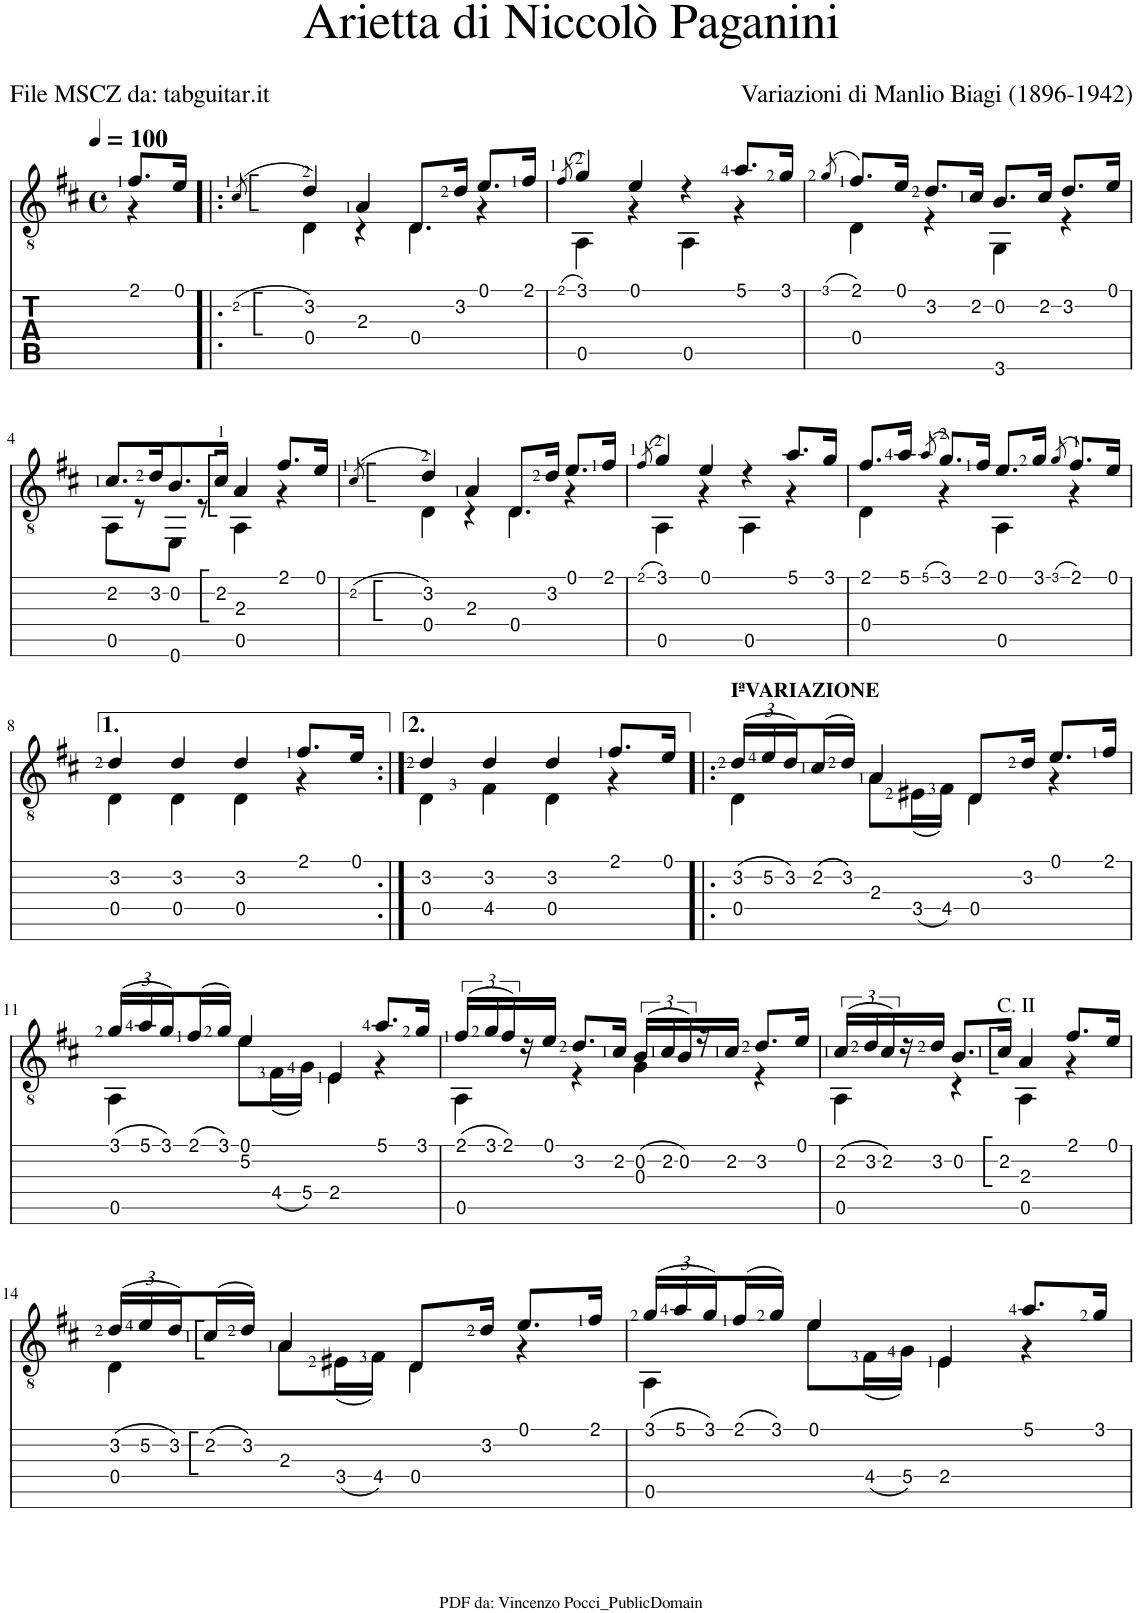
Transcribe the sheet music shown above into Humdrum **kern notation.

**kern	**kern
*part1	*part1
*staff2	*staff1
*I"Guitar	*
*I'Guit.	*
*stria6	*
*	*clefGv2
*k[f#c#]	*k[f#c#]
*M4/4	*M4/4
*met(c)	*met(c)
*MM100	*MM100
=	=
*^	*^
8.f#L	4r	8.f#/L	4r
16eJk	.	16e/Jk	.
=1!|:	=1!|:	=1!|:	=1!|:
qc#	.	(8qc#/	.
4d	4D	4d/)	4D\
4A	4r	4A/	4r
8.DL	4D	8.D/L	4D\
16dJk	.	16d/Jk	.
8.eL	4r	8.e/L	4r
16f#Jk	.	16f#/Jk	.
=2	=2	=2	=2
qf#	.	(8qf#/	.
4g	4AA	4g/)	4AA\
4e	4r	4e/	4r
4r	4AA	4r	4AA\
8.aL	4r	8.a/L	4r
16gJk	.	16g/Jk	.
=3	=3	=3	=3
qg	.	(8qg/	.
8.f#L	4D	8.f#/L)	4D\
16eJk	.	16e/Jk	.
8.dL	4r	8.d/L	4r
16c#Jk	.	16c#/Jk	.
8.BL	4GG	8.B/L	4GG\
16c#Jk	.	16c#/Jk	.
8.dL	4r	8.d/L	4r
16eJk	.	16e/Jk	.
!!LO:LB:g=z	!!
=4	=4	=4	=4
8.c#L	8AA	8.c#/L	8AA\L
.	8r	.	8r
16dJk	.	16d/K	.
8.BL	8EE	8.B/	8EE\J
.	8r	.	8r
16c#Jk	.	16c#/Jk	.
4A	4AA	4A/	4AA\
8.f#L	4r	8.f#/L	4r
16eJk	.	16e/Jk	.
=5	=5	=5	=5
qc#	.	(8qc#/	.
4d	4D	4d/)	4D\
4A	4r	4A/	4r
8.DL	4D	8.D/L	4D\
16dJk	.	16d/Jk	.
8.eL	4r	8.e/L	4r
16f#Jk	.	16f#/Jk	.
=6	=6	=6	=6
qf#	.	(8qf#/	.
4g	4AA	4g/)	4AA\
4e	4r	4e/	4r
4r	4AA	4r	4AA\
8.aL	4r	8.a/L	4r
16gJk	.	16g/Jk	.
=7	=7	=7	=7
8.f#L	4D	8.f#/L	4D\
16aJk	.	16a/Jk	.
qa	.	(8qa/	.
8.gL	4r	8.g/L)	4r
16f#Jk	.	16f#/Jk	.
8.eL	4AA	8.e/L	4AA\
16gJk	.	16g/Jk	.
qg	.	(8qg/	.
8.f#L	4r	8.f#/L)	4r
16eJk	.	16e/Jk	.
!!LO:LB:g=z	!!
=8	=8	=8	=8
4d	4D	4d/	4D\
4d	4D	4d/	4D\
4d	4D	4d/	4D\
8.f#L	4r	8.f#/L	4r
16eJk	.	16e/Jk	.
=9:|!	=9:|!	=9:|!	=9:|!
4d	4D	4d/	4D\
4d	4F#	4d/	4F#\
4d	4D	4d/	4D\
8.f#L	4r	8.f#/L	4r
16eJk	.	16e/Jk	.
=10!|:	=10!|:	=10!|:	=10!|:
*Xbrackettup	*	*Xbrackettup	*
!	!	!LO:TX:a:B:t=IªVARIAZIONE	!
24dLL	4D	(24d/LL	4D\
24e	.	24e/	.
24dJ	.	24d/)	.
16c#L	.	(16c#/	.
16dJJ	.	16d/JJ)	.
4A	8AL	4A/	8A\L
.	16E#L	.	(16E#X\L
.	16F#JJ	.	16F#\JJ)
8.DL	4D	8.D/L	4D\
16dJk	.	16d/Jk	.
8.eL	4r	8.e/L	4r
16f#Jk	.	16f#/Jk	.
!!LO:LB:g=z	!!
=11	=11	=11	=11
24gLL	4AA	(24g/LL	4AA\
24a	.	24a/	.
24gJ	.	24g/)	.
16f#L	.	(16f#/	.
16gJJ	.	16g/JJ)	.
4e	8eL	4e/	8e\L
.	16F#L	.	(16F#\L
.	16GJJ	.	16G\JJ)
4E	4E	4E/	4E\
8.aL	4r	8.a/L	4r
16gJk	.	16g/Jk	.
=12	=12	=12	=12
*	*	*brackettup	*
24f#LL	4AA	(24f#/LL	4AA\
24g	.	24g/	.
24f#JJ	.	24f#/)	.
16r	.	16r	.
16e	.	16e/JJ	.
8.dL	4r	8.d/L	4r
16c#Jk	.	16c#/Jk	.
24BLL	4G	(24B/LL	4G\
24c#	.	24c#/	.
24BJJ	.	24B/)	.
16r	.	16r	.
16c#	.	16c#/JJ	.
8.dL	4r	8.d/L	4r
16eJk	.	16e/Jk	.
=13	=13	=13	=13
24c#LL	4AA	(24c#/LL	4AA\
24d	.	24d/	.
24c#JJ	.	24c#/)	.
16r	.	16r	.
16d	.	16d/JJ	.
8.BL	4r	8.B/L	4r
!	!	!LO:TX:a:t=C. II	!
16c#Jk	.	16c#/Jk	.
4A	4AA	4A/	4AA\
8.f#L	4r	8.f#/L	4r
16eJk	.	16e/Jk	.
!!LO:LB:g=z	!!
=14	=14	=14	=14
*	*	*Xbrackettup	*
24dLL	4D	(24d/LL	4D\
24e	.	24e/	.
24dJ	.	24d/)	.
16c#L	.	(16c#/	.
16dJJ	.	16d/JJ)	.
4A	8AL	4A/	8A\L
.	16E#XL	.	(16E#X\L
.	16F#JJ	.	16F#\JJ)
8.DL	4D	8.D/L	4D\
16dJk	.	16d/Jk	.
8.eL	4r	8.e/L	4r
16f#Jk	.	16f#/Jk	.
=15	=15	=15	=15
24gLL	4AA	(24g/LL	4AA\
24a	.	24a/	.
24gJ	.	24g/)	.
16f#L	.	(16f#/	.
16gJJ	.	16g/JJ)	.
4e	8eL	4e/	8e\L
.	16F#L	.	(16F#\L
.	16GJJ	.	16G\JJ)
4E	4E	4E/	4E\
8.aL	4r	8.a/L	4r
16gJk	.	16g/Jk	.
*v	*v	*	*
*	*v	*v
=	=
*-	*-
